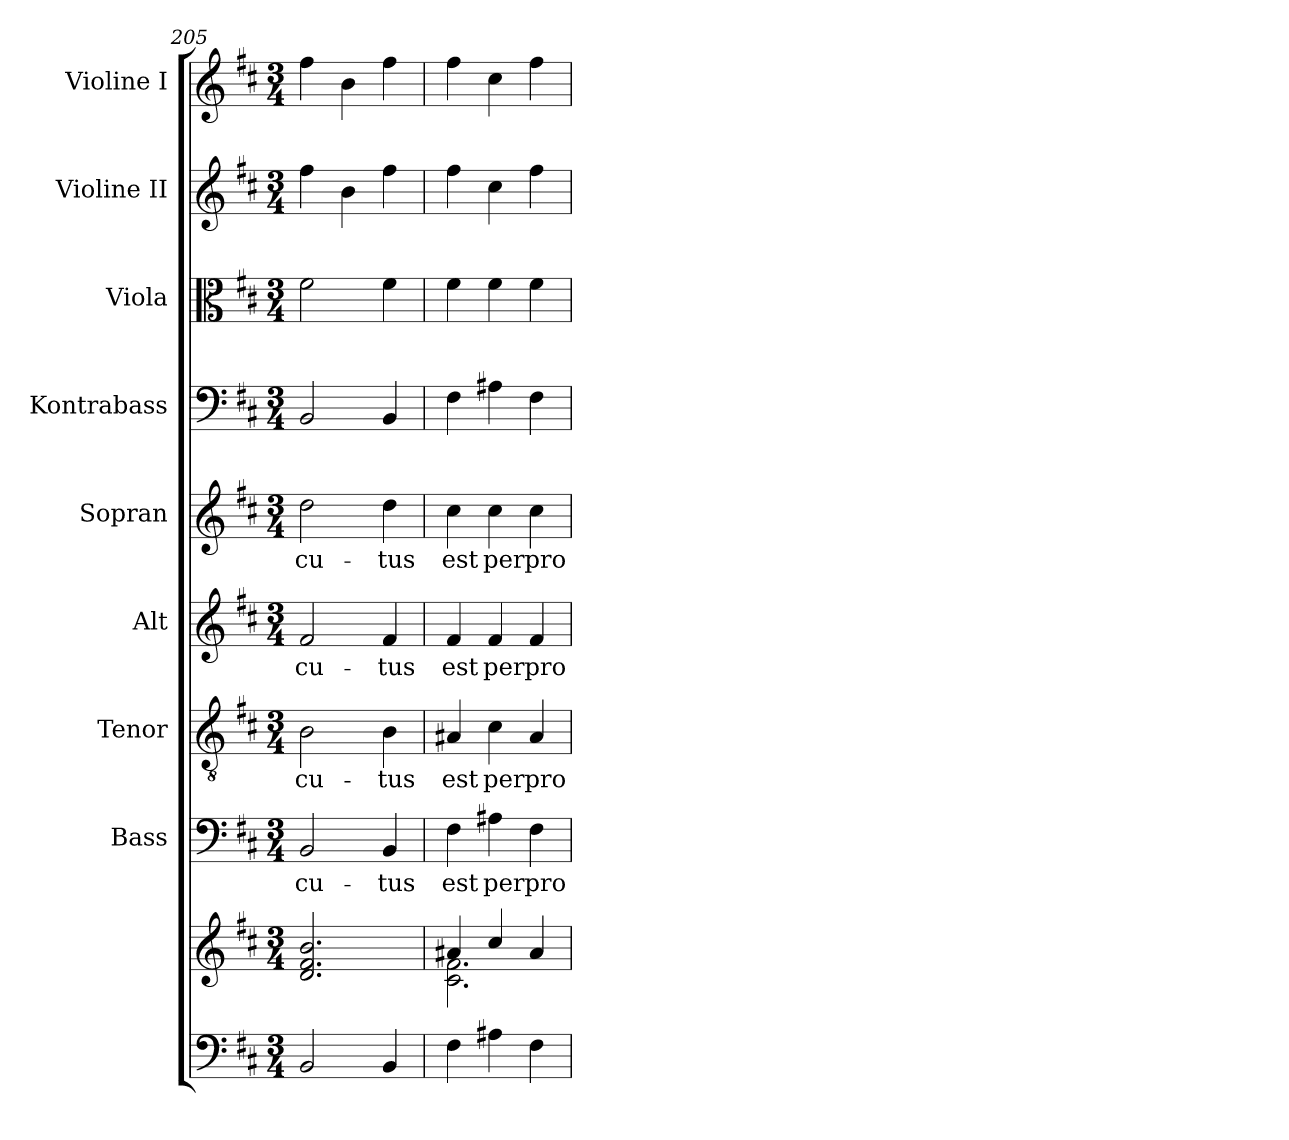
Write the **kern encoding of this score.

**kern	**kern	**kern	**text	**kern	**text	**kern	**text	**kern	**text	**kern	**kern	**kern	**kern
*part9	*part9	*part8	*part8	*part7	*part7	*part6	*part6	*part5	*part5	*part4	*part3	*part2	*part1
*staff10	*staff9	*staff8	*staff8	*staff7	*staff7	*staff6	*staff6	*staff5	*staff5	*staff4	*staff3	*staff2	*staff1
*	*	*I"Bass	*	*I"Tenor	*	*I"Alt	*	*I"Sopran	*	*I"Kontrabass	*I"Viola	*I"Violine II	*I"Violine I
*	*	*I'B.	*	*I'T.	*	*I'A.	*	*I'S.	*	*I'Kb.	*I'Vla.	*I'Vl. II	*I'Vl. I
!!LO:PB:g=z
*clefF4	*clefG2	*clefF4	*	*clefGv2	*	*clefG2	*	*clefG2	*	*clefF4	*clefC3	*clefG2	*clefG2
*	*	*	*	*	*	*	*	*	*	*ITrd7c12	*	*	*
*k[f#c#]	*k[f#c#]	*k[f#c#]	*	*k[f#c#]	*	*k[f#c#]	*	*k[f#c#]	*	*k[f#c#]	*k[f#c#]	*k[f#c#]	*k[f#c#]
*D:	*D:	*D:	*	*D:	*	*D:	*	*D:	*	*D:	*D:	*D:	*D:
*M3/4	*M3/4	*M3/4	*	*M3/4	*	*M3/4	*	*M3/4	*	*M3/4	*M3/4	*M3/4	*M3/4
=205	=205	=205	=205	=205	=205	=205	=205	=205	=205	=205	=205	=205	=205
!	!	!	!LO:LY:b	!	!LO:LY:b	!	!LO:LY:b	!	!LO:LY:b	!	!	!	!
2BB/	2.d/ 2.f#/ 2.b/	2BB/	-cu-	2B\	-cu-	2f#/	-cu-	2dd\	-cu-	2BBB/	2f#\	4ff#\	4ff#\
.	.	.	.	.	.	.	.	.	.	.	.	4b\	4b\
!	!	!	!LO:LY:b	!	!LO:LY:b	!	!LO:LY:b	!	!LO:LY:b	!	!	!	!
4BB/	.	4BB/	-tus	4B\	-tus	4f#/	-tus	4dd\	-tus	4BBB/	4f#\	4ff#\	4ff#\
=206	=206	=206	=206	=206	=206	=206	=206	=206	=206	=206	=206	=206	=206
*	*^	*	*	*	*	*	*	*	*	*	*	*	*
!	!	!	!	!LO:LY:b	!	!LO:LY:b	!	!LO:LY:b	!	!LO:LY:b	!	!	!	!
4F#\	4a#X/	2.c#\ 2.f#\	4F#\	est	4A#X/	est	4f#/	est	4cc#\	est	4FF#\	4f#\	4ff#\	4ff#\
!	!	!	!	!LO:LY:b	!	!LO:LY:b	!	!LO:LY:b	!	!LO:LY:b	!	!	!	!
4A#X\	4cc#/	.	4A#X\	per	4c#\	per	4f#/	per	4cc#\	per	4AA#X\	4f#\	4cc#\	4cc#\
!	!	!	!	!LO:LY:b	!	!LO:LY:b	!	!LO:LY:b	!	!LO:LY:b	!	!	!	!
4F#\	4a#/	.	4F#\	pro-	4A#/	pro-	4f#/	pro-	4cc#\	pro-	4FF#\	4f#\	4ff#\	4ff#\
*	*v	*v	*	*	*	*	*	*	*	*	*	*	*	*
=	=	=	=	=	=	=	=	=	=	=	=	=	=
*-	*-	*-	*-	*-	*-	*-	*-	*-	*-	*-	*-	*-	*-
